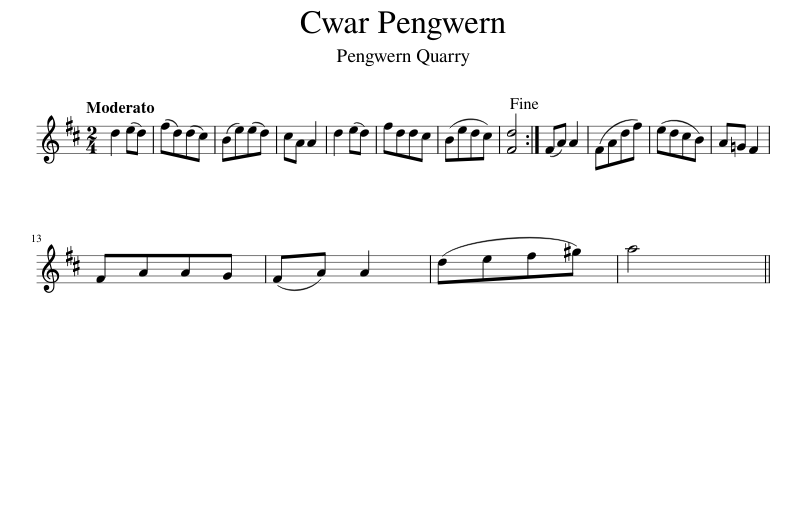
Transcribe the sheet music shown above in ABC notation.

X:1
L:1/8
Q:1/4=104
M:2/4
I:linebreak $
K:D
V:1 treble
V:1
 d2 (ed) | (fd)(dc) | (Be)(ed) | cA A2 | d2 (ed) | %5
 fddc | (Bedc) | [Fd]4!fine! :| (FA) A2 | (FAdf) | %10
 (edcB) | A=G F2 |$ FAAG | (FA) A2 | (def^g) | %15
 a4 || %16
